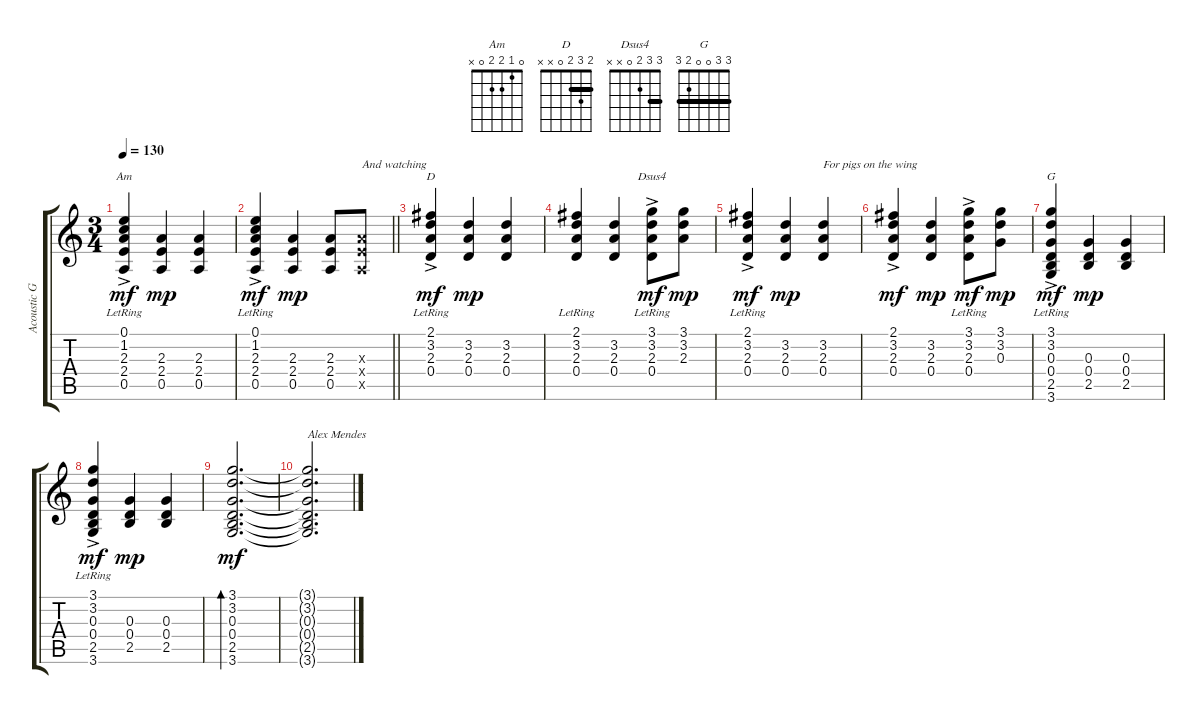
\track ("Acoustic Guitar" "Acoustic G") {instrument acousticguitarsteel}
\staff {score tabs}
\tuning (E4 B3 G3 D3 A2 E2) {hide}
\chord ("Am" 0 1 2 2 0 x)
\chord ("D" 2 3 2 0 x x) {barre 2}
\chord ("Dsus4" 3 3 2 0 x x) {barre 3}
\chord ("G" 3 3 0 0 2 3) {barre 3}
\ts (3 4)
\tempo 130
\clef g2
\ks c
(0.1{ac lr} 1.2{ac lr} 2.3{ac lr} 2.4{ac lr} 0.5{ac lr}).4{ch "Am" dy mf} (2.3 2.4 0.5).4{dy mp} (2.3 2.4 0.5).4 |
\barLineRight lightlight
(0.1{ac lr} 1.2{ac lr} 2.3{ac lr} 2.4{ac lr} 0.5{ac lr}).4{dy mf} (2.3 2.4 0.5).4{dy mp} (2.3 2.4 0.5).8 (2.3{x} 2.4{x} 0.5{x}).8{txt "And watching"} |
(2.1{ac lr} 3.2{ac lr} 2.3{ac lr} 0.4{ac lr}).4{ch "D" dy mf} (3.2 2.3 0.4).4{dy mp} (3.2 2.3 0.4).4 |
(2.1{lr} 3.2{lr} 2.3{lr} 0.4{lr}).4 (3.2 2.3 0.4).4 (3.1{ac lr} 3.2{ac lr} 2.3{ac lr} 0.4{ac lr}).8{ch "Dsus4" dy mf} (3.1 3.2 2.3).8{dy mp} |
(2.1{ac lr} 3.2{ac lr} 2.3{ac lr} 0.4{ac lr}).4{dy mf} (3.2 2.3 0.4).4{dy mp} (3.2 2.3 0.4).4{txt "For pigs on the wing"} |
(2.1{ac} 3.2{ac} 2.3{ac} 0.4{ac}).4{dy mf} (3.2 2.3 0.4).4{dy mp} (3.1{ac lr} 3.2{ac lr} 2.3{ac lr} 0.4{ac lr}).8{dy mf} (3.1 3.2 0.3).8{dy mp} |
(3.1{ac lr} 3.2{ac lr} 0.3{ac lr} 0.4{ac lr} 2.5{ac lr} 3.6{ac lr}).4{ch "G" dy mf} (0.3 0.4 2.5).4{dy mp} (0.3 0.4 2.5).4 |
(3.1{ac lr} 3.2{ac lr} 0.3{ac lr} 0.4{ac lr} 2.5{ac lr} 3.6{ac lr}).4{dy mf} (0.3 0.4 2.5).4{dy mp} (0.3 0.4 2.5).4 |
(3.1 3.2 0.3 0.4 2.5 3.6).2{d bd 480 dy mf} |
(3.1{t} 3.2{t} 0.3{t} 0.4{t} 2.5{t} 3.6{t}).2{d txt "Alex Mendes"}
